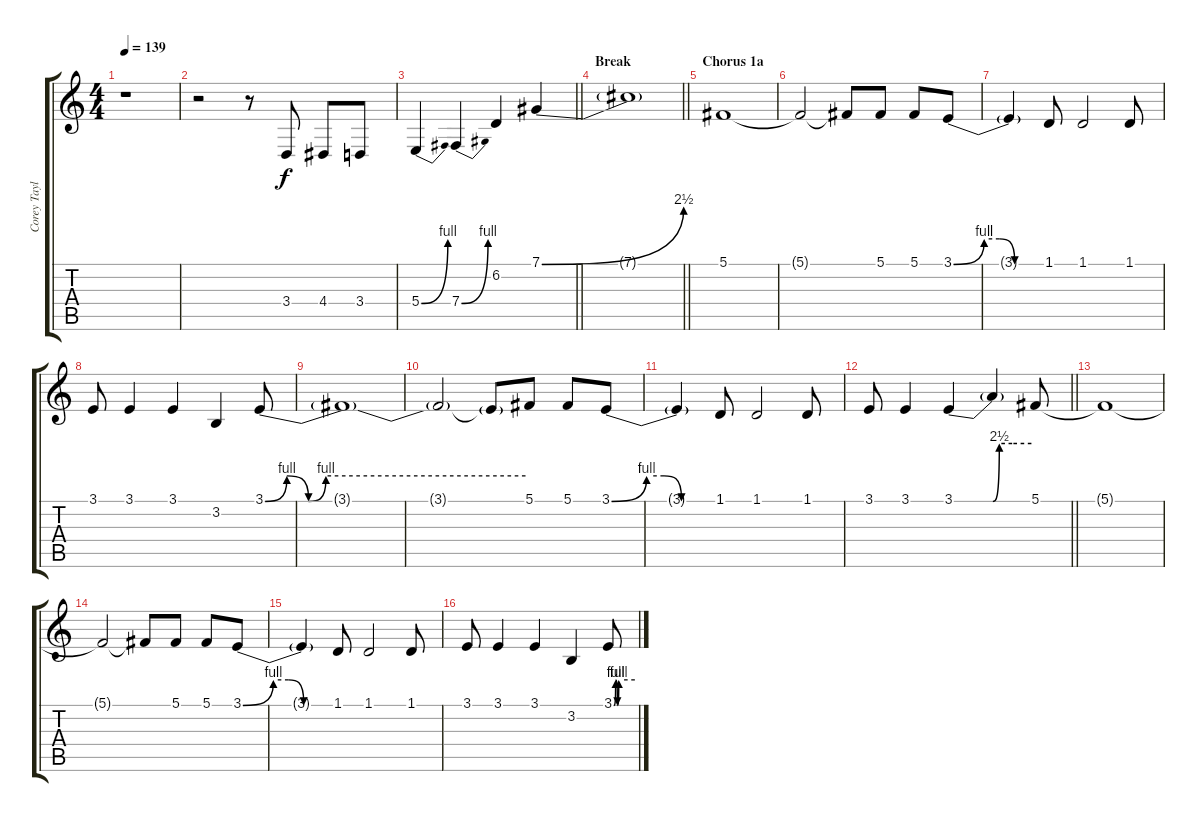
\track ("Corey Taylor" "Corey Tayl") {instrument altosax}
\staff {score tabs}
\tuning (Db4 Ab3 E3 B2 Gb2 B1) {hide}
\ts (4 4)
\tempo 139
\clef g2
\ks c
r.1{dy f} |
r.2 r.8 3.4.8 4.4.8 3.4.8 |
\barLineRight lightlight
5.4{be (bend 0 0 60 4)}.4 7.4{be (bend 0 0 60 4)}.4 6.2.4 7.1{be (bend 0 0 60 10)}.4 |
\section ("" "Break")
\barLineRight lightlight
7.1{t}.1 |
\section ("" "Chorus 1a")
5.1.1 |
5.1{t}.2 5.1{t}.8 5.1.8 5.1.8 3.1{be (custom 0 0 20 4 30 4 40 0 60 0)}.8 |
3.1{t}.4 1.1.8 1.1.2 1.1.8 |
3.1.8 3.1.4 3.1.4 3.2.4 3.1{be (custom 0 0 5 4 10 0 14 4 60 4)}.8 |
3.1{t}.1 |
3.1{t}.2 3.1{t}.8 5.1.8 5.1.8 3.1{be (custom 0 0 20 4 30 4 40 0 60 0)}.8 |
3.1{t}.4 1.1.8 1.1.2 1.1.8 |
\barLineRight lightlight
3.1.8 3.1.4 3.1{be (custom 0 0 30 0 35 10 45 10 60 10)}.4 3.1{t}.4 5.1.8 |
5.1{t}.1 |
5.1{t}.2 5.1{t}.8 5.1.8 5.1.8 3.1{be (custom 0 0 20 4 30 4 40 0 60 0)}.8 |
3.1{t}.4 1.1.8 1.1.2 1.1.8 |
3.1.8 3.1.4 3.1.4 3.2.4 3.1{be (custom 0 0 5 4 10 0 14 4 60 4)}.8
